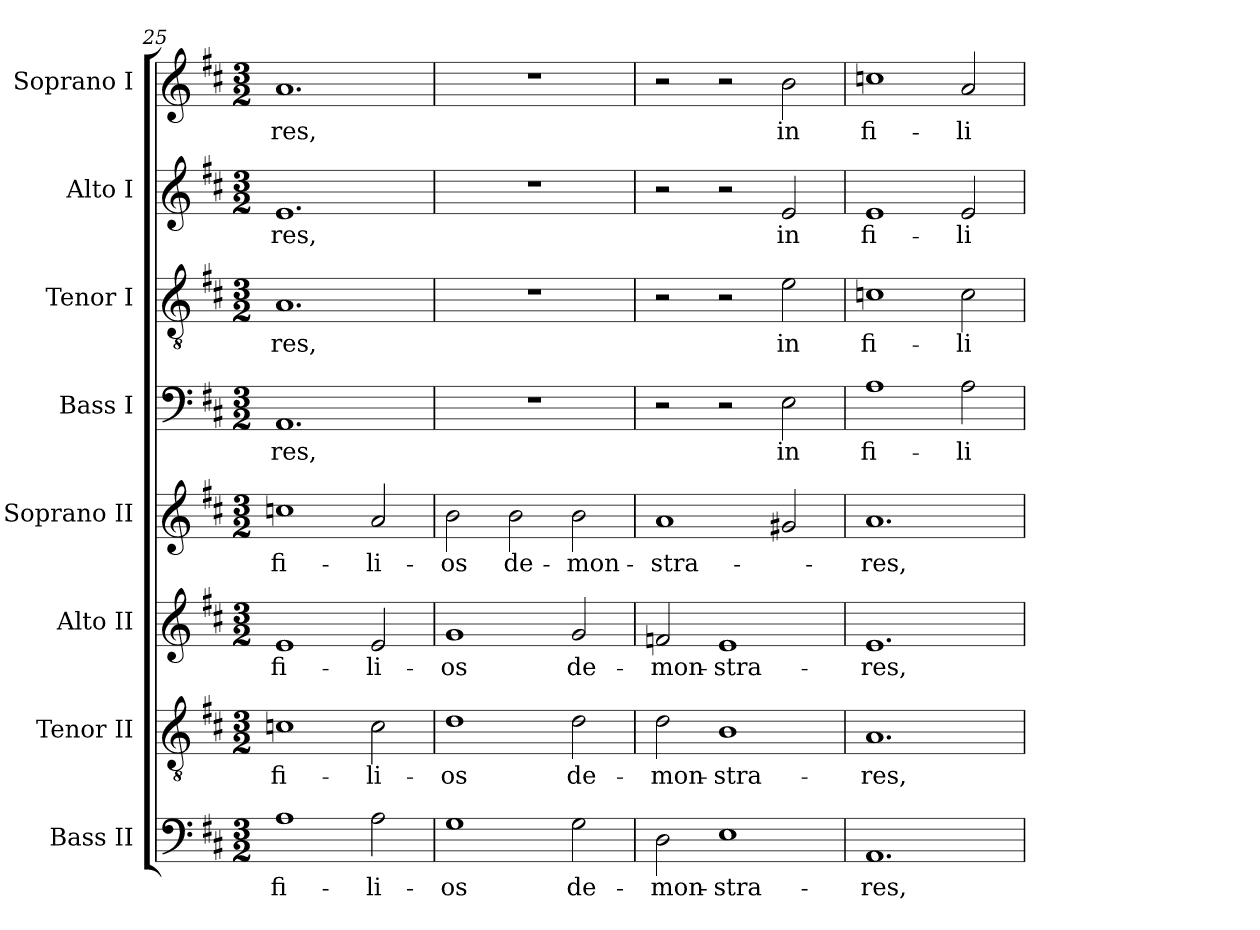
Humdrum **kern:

**kern	**text	**kern	**text	**kern	**text	**kern	**text	**kern	**text	**kern	**text	**kern	**text	**kern	**text
*part8	*part8	*part7	*part7	*part6	*part6	*part5	*part5	*part4	*part4	*part3	*part3	*part2	*part2	*part1	*part1
*staff8	*staff8	*staff7	*staff7	*staff6	*staff6	*staff5	*staff5	*staff4	*staff4	*staff3	*staff3	*staff2	*staff2	*staff1	*staff1
*I"Bass II	*	*I"Tenor II	*	*I"Alto II	*	*I"Soprano II	*	*I"Bass I	*	*I"Tenor I	*	*I"Alto I	*	*I"Soprano I	*
*	*	*	*	*	*	*I'Pno	*	*	*	*	*	*	*	*I'Pno	*
*clefF4	*	*clefGv2	*	*clefG2	*	*clefG2	*	*clefF4	*	*clefGv2	*	*clefG2	*	*clefG2	*
*k[f#c#]	*	*k[f#c#]	*	*k[f#c#]	*	*k[f#c#]	*	*k[f#c#]	*	*k[f#c#]	*	*k[f#c#]	*	*k[f#c#]	*
*D:	*	*D:	*	*D:	*	*D:	*	*D:	*	*D:	*	*D:	*	*D:	*
*M3/2	*	*M3/2	*	*M3/2	*	*M3/2	*	*M3/2	*	*M3/2	*	*M3/2	*	*M3/2	*
=25	=25	=25	=25	=25	=25	=25	=25	=25	=25	=25	=25	=25	=25	=25	=25
!	!LO:LY:b	!	!LO:LY:b	!	!LO:LY:b	!	!LO:LY:b	!	!LO:LY:b	!	!LO:LY:b	!	!LO:LY:b	!	!LO:LY:b
1A	fi-	1cn	fi-	1e	fi-	1ccn	fi-	1.AA	-res,	1.A	-res,	1.e	-res,	1.a	-res,
!	!LO:LY:b	!	!LO:LY:b	!	!LO:LY:b	!	!LO:LY:b	!	!	!	!	!	!	!	!
2A\	-li-	2c\	-li-	2e/	-li-	2a/	-li-	.	.	.	.	.	.	.	.
!!LO:LB:g=z
=26	=26	=26	=26	=26	=26	=26	=26	=26	=26	=26	=26	=26	=26	=26	=26
!	!LO:LY:b	!	!LO:LY:b	!	!LO:LY:b	!	!LO:LY:b	!LO:N:vis=1	!	!LO:N:vis=1	!	!LO:N:vis=1	!	!LO:N:vis=1	!
1G	-os	1d	-os	1g	-os	2b\	-os	1.r	.	1.r	.	1.r	.	1.r	.
!	!	!	!	!	!	!	!LO:LY:b	!	!	!	!	!	!	!	!
.	.	.	.	.	.	2b\	de-	.	.	.	.	.	.	.	.
!	!LO:LY:b	!	!LO:LY:b	!	!LO:LY:b	!	!LO:LY:b	!	!	!	!	!	!	!	!
2G\	de-	2d\	de-	2g/	de-	2b\	-mon-	.	.	.	.	.	.	.	.
=27	=27	=27	=27	=27	=27	=27	=27	=27	=27	=27	=27	=27	=27	=27	=27
!	!LO:LY:b	!	!LO:LY:b	!	!LO:LY:b	!	!LO:LY:b	!	!	!	!	!	!	!	!
2D\	-mon-	2d\	-mon-	2fn/	-mon-	1a	-stra-	2r	.	2r	.	2r	.	2r	.
!	!LO:LY:b	!	!LO:LY:b	!	!LO:LY:b	!	!	!	!	!	!	!	!	!	!
1E	-stra-	1B	-stra-	1e	-stra-	.	.	2r	.	2r	.	2r	.	2r	.
!	!	!	!	!	!	!	!	!	!LO:LY:b	!	!LO:LY:b	!	!LO:LY:b	!	!LO:LY:b
.	.	.	.	.	.	2g#X/	.	2E\	in	2e\	in	2e/	in	2b\	in
=28	=28	=28	=28	=28	=28	=28	=28	=28	=28	=28	=28	=28	=28	=28	=28
!	!LO:LY:b	!	!LO:LY:b	!	!LO:LY:b	!	!LO:LY:b	!	!LO:LY:b	!	!LO:LY:b	!	!LO:LY:b	!	!LO:LY:b
1.AA	-res,	1.A	-res,	1.e	-res,	1.a	-res,	1A	fi-	1cn	fi-	1e	fi-	1ccn	fi-
!	!	!	!	!	!	!	!	!	!LO:LY:b	!	!LO:LY:b	!	!LO:LY:b	!	!LO:LY:b
.	.	.	.	.	.	.	.	2A\	-li-	2c\	-li-	2e/	-li-	2a/	-li-
=	=	=	=	=	=	=	=	=	=	=	=	=	=	=	=
*-	*-	*-	*-	*-	*-	*-	*-	*-	*-	*-	*-	*-	*-	*-	*-
